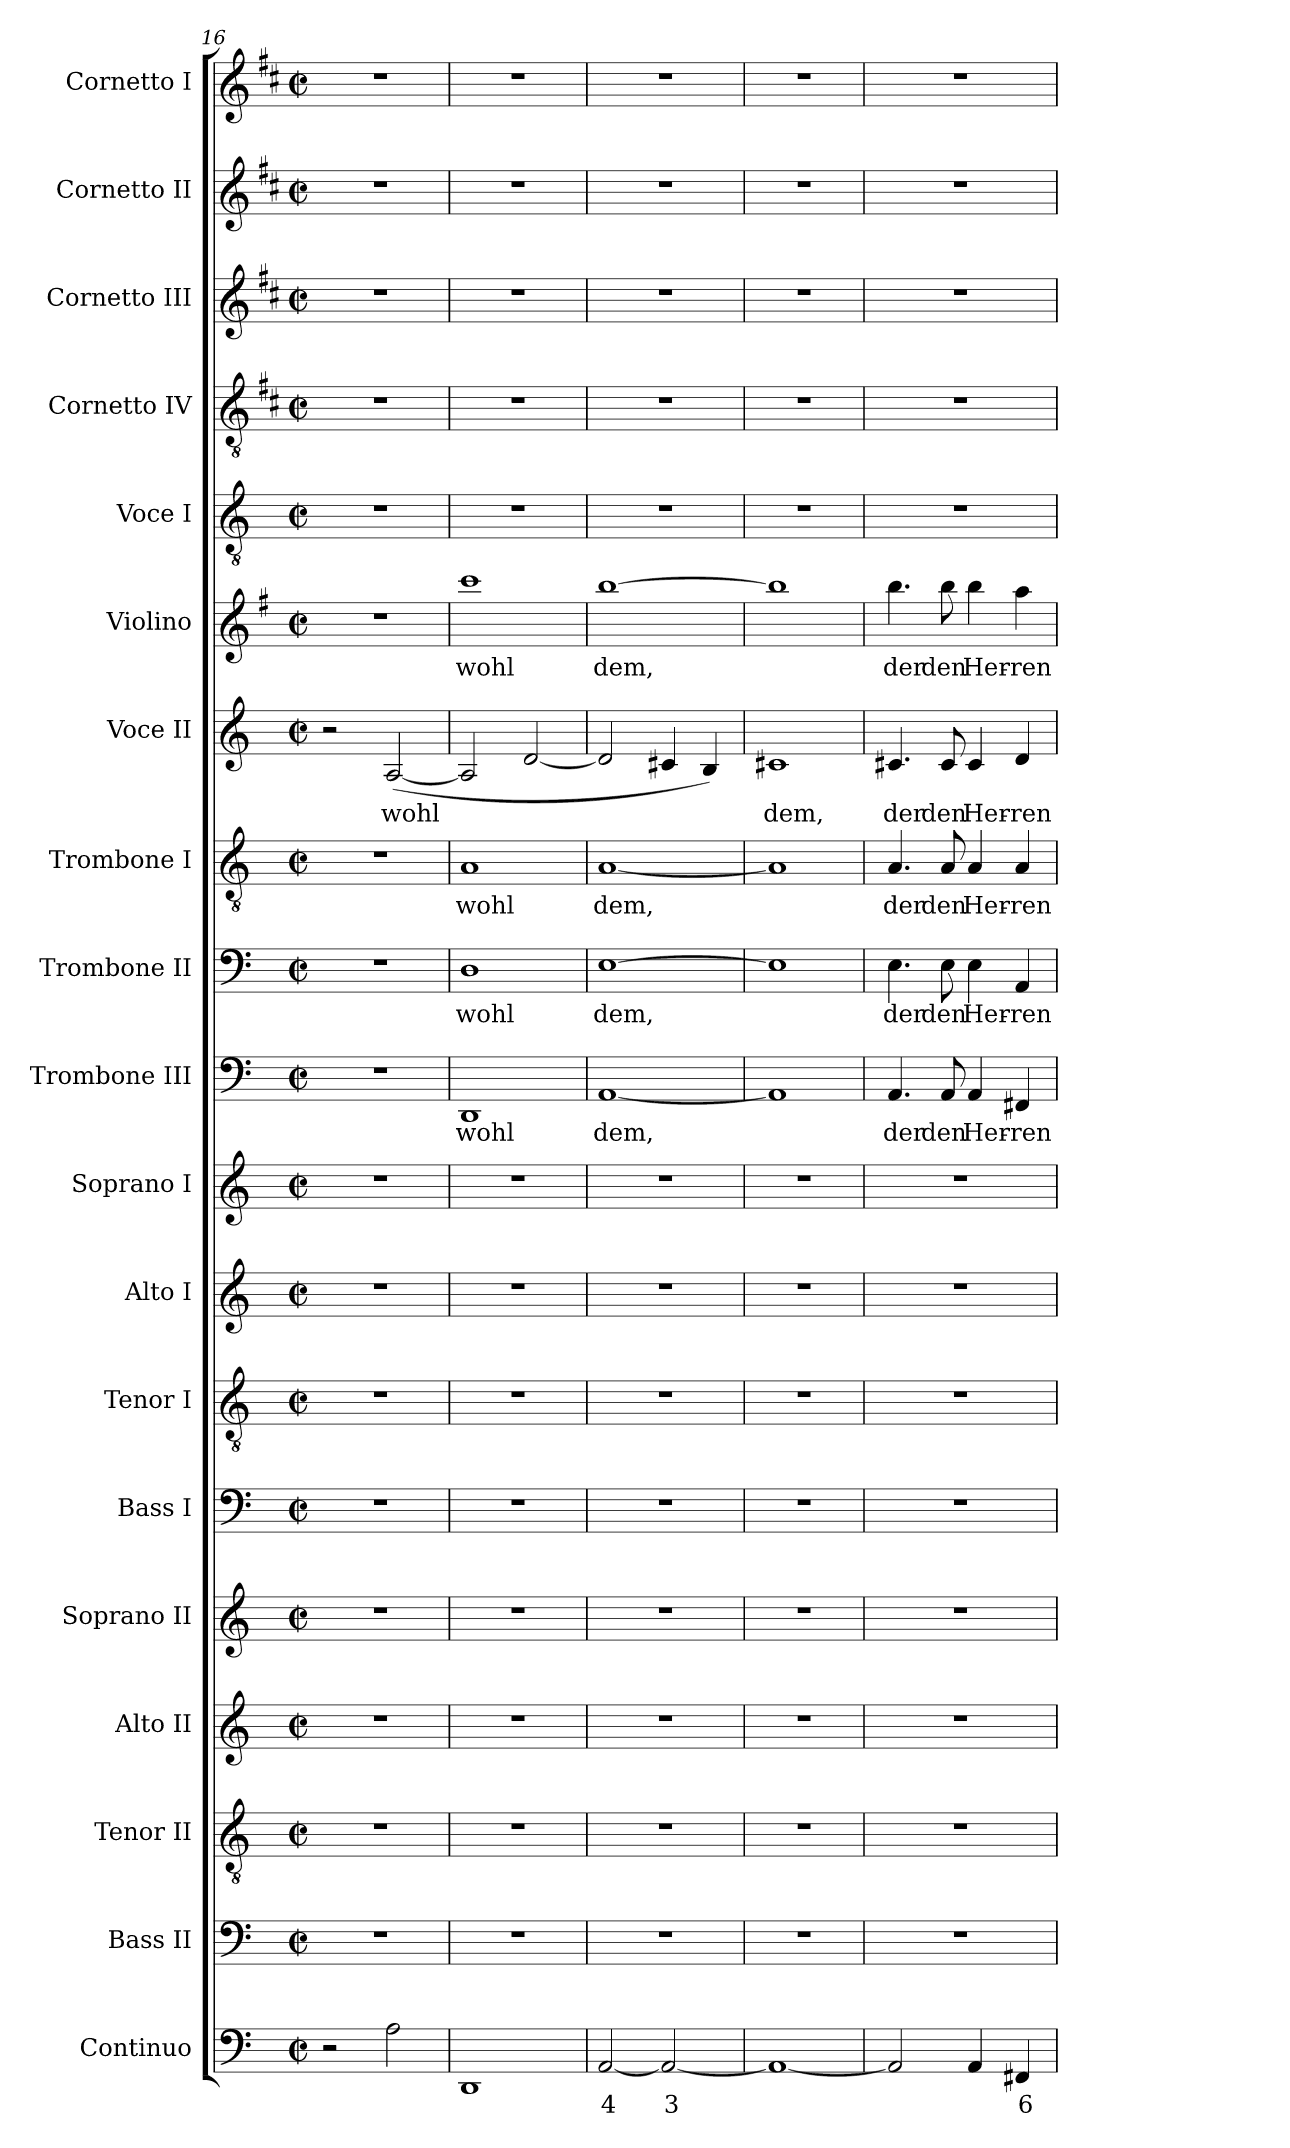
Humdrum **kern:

**kern	**text	**kern	**kern	**kern	**kern	**kern	**kern	**kern	**kern	**kern	**text	**kern	**text	**kern	**text	**kern	**text	**kern	**text	**kern	**kern	**kern	**kern	**kern
*part19	*part19	*part18	*part17	*part16	*part15	*part14	*part13	*part12	*part11	*part10	*part10	*part9	*part9	*part8	*part8	*part7	*part7	*part6	*part6	*part5	*part4	*part3	*part2	*part1
*staff19	*staff19	*staff18	*staff17	*staff16	*staff15	*staff14	*staff13	*staff12	*staff11	*staff10	*staff10	*staff9	*staff9	*staff8	*staff8	*staff7	*staff7	*staff6	*staff6	*staff5	*staff4	*staff3	*staff2	*staff1
*I"Continuo	*	*I"Bass II	*I"Tenor II	*I"Alto II	*I"Soprano II	*I"Bass I	*I"Tenor I	*I"Alto I	*I"Soprano I	*I"Trombone III	*	*I"Trombone II	*	*I"Trombone I	*	*I"Voce II	*	*I"Violino	*	*I"Voce I	*I"Cornetto IV	*I"Cornetto III	*I"Cornetto II	*I"Cornetto I
*	*	*I'B	*I'T	*I'A	*I'S	*I'B	*I'T	*I'A	*I'S	*	*	*I'T	*	*I'T	*	*	*	*	*	*	*	*	*	*
*clefF4	*	*clefF4	*clefGv2	*clefG2	*clefG2	*clefF4	*clefGv2	*clefG2	*clefG2	*clefF4	*	*clefF4	*	*clefGv2	*	*clefG2	*	*clefG2	*	*clefGv2	*clefGv2	*clefG2	*clefG2	*clefG2
*	*	*	*	*	*	*	*	*	*	*	*	*	*	*	*	*	*	*ITrd4c7	*	*	*ITrd1c2	*ITrd1c2	*ITrd1c2	*ITrd1c2
*k[]	*	*k[]	*k[]	*k[]	*k[]	*k[]	*k[]	*k[]	*k[]	*k[]	*	*k[]	*	*k[]	*	*k[]	*	*k[]	*	*k[]	*k[]	*k[]	*k[]	*k[]
*C:	*	*C:	*C:	*C:	*C:	*C:	*C:	*C:	*C:	*C:	*	*C:	*	*C:	*	*C:	*	*C:	*	*C:	*C:	*C:	*C:	*C:
*M2/2	*	*M2/2	*M2/2	*M2/2	*M2/2	*M2/2	*M2/2	*M2/2	*M2/2	*M2/2	*	*M2/2	*	*M2/2	*	*M2/2	*	*M2/2	*	*M2/2	*M2/2	*M2/2	*M2/2	*M2/2
*met(c|)	*	*met(c|)	*met(c|)	*met(c|)	*met(c|)	*met(c|)	*met(c|)	*met(c|)	*met(c|)	*met(c|)	*	*met(c|)	*	*met(c|)	*	*met(c|)	*	*met(c|)	*	*met(c|)	*met(c|)	*met(c|)	*met(c|)	*met(c|)
=16	=16	=16	=16	=16	=16	=16	=16	=16	=16	=16	=16	=16	=16	=16	=16	=16	=16	=16	=16	=16	=16	=16	=16	=16
2r	.	1r	1r	1r	1r	1r	1r	1r	1r	1r	.	1r	.	1r	.	2r	.	1r	.	1r	1r	1r	1r	1r
!	!	!	!	!	!	!	!	!	!	!	!	!	!	!	!	!	!LO:LY:b	!	!	!	!	!	!	!
2A	.	.	.	.	.	.	.	.	.	.	.	.	.	.	.	(<[2A	wohl	.	.	.	.	.	.	.
=17	=17	=17	=17	=17	=17	=17	=17	=17	=17	=17	=17	=17	=17	=17	=17	=17	=17	=17	=17	=17	=17	=17	=17	=17
!	!	!	!	!	!	!	!	!	!	!	!LO:LY:b	!	!LO:LY:b	!	!LO:LY:b	!	!	!	!LO:LY:b	!	!	!	!	!
1DD	.	1r	1r	1r	1r	1r	1r	1r	1r	1DD	wohl	1D	wohl	1A	wohl	2A]	.	1ff	wohl	1r	1r	1r	1r	1r
.	.	.	.	.	.	.	.	.	.	.	.	.	.	.	.	[2d	.	.	.	.	.	.	.	.
=18	=18	=18	=18	=18	=18	=18	=18	=18	=18	=18	=18	=18	=18	=18	=18	=18	=18	=18	=18	=18	=18	=18	=18	=18
!	!LO:LY:b	!	!	!	!	!	!	!	!	!	!LO:LY:b	!	!LO:LY:b	!	!LO:LY:b	!	!	!	!LO:LY:b	!	!	!	!	!
[2AA	4	1r	1r	1r	1r	1r	1r	1r	1r	[1AA	dem,	[1E	dem,	[1A	dem,	2d]	.	[1ee	dem,	1r	1r	1r	1r	1r
!	!LO:LY:b	!	!	!	!	!	!	!	!	!	!	!	!	!	!	!	!	!	!	!	!	!	!	!
2AA_	3	.	.	.	.	.	.	.	.	.	.	.	.	.	.	4c#X	.	.	.	.	.	.	.	.
.	.	.	.	.	.	.	.	.	.	.	.	.	.	.	.	4B)	.	.	.	.	.	.	.	.
=19	=19	=19	=19	=19	=19	=19	=19	=19	=19	=19	=19	=19	=19	=19	=19	=19	=19	=19	=19	=19	=19	=19	=19	=19
!	!	!	!	!	!	!	!	!	!	!	!	!	!	!	!	!	!LO:LY:b	!	!	!	!	!	!	!
1AA_	.	1r	1r	1r	1r	1r	1r	1r	1r	1AA]	.	1E]	.	1A]	.	1c#X	dem,	1ee]	.	1r	1r	1r	1r	1r
=20	=20	=20	=20	=20	=20	=20	=20	=20	=20	=20	=20	=20	=20	=20	=20	=20	=20	=20	=20	=20	=20	=20	=20	=20
!	!	!	!	!	!	!	!	!	!	!	!LO:LY:b	!	!LO:LY:b	!	!LO:LY:b	!	!LO:LY:b	!	!LO:LY:b	!	!	!	!	!
2AA]	.	1r	1r	1r	1r	1r	1r	1r	1r	4.AA	der	4.E	der	4.A	der	4.c#X	der	4.ee	der	1r	1r	1r	1r	1r
!	!	!	!	!	!	!	!	!	!	!	!LO:LY:b	!	!LO:LY:b	!	!LO:LY:b	!	!LO:LY:b	!	!LO:LY:b	!	!	!	!	!
.	.	.	.	.	.	.	.	.	.	8AA	den	8E	den	8A	den	8c#	den	8ee	den	.	.	.	.	.
!	!	!	!	!	!	!	!	!	!	!	!LO:LY:b	!	!LO:LY:b	!	!LO:LY:b	!	!LO:LY:b	!	!LO:LY:b	!	!	!	!	!
4AA	.	.	.	.	.	.	.	.	.	4AA	Her-	4E	Her-	4A	Her-	4c#	Her-	4ee	Her-	.	.	.	.	.
!	!LO:LY:b	!	!	!	!	!	!	!	!	!	!LO:LY:b	!	!LO:LY:b	!	!LO:LY:b	!	!LO:LY:b	!	!LO:LY:b	!	!	!	!	!
4FF#X	6	.	.	.	.	.	.	.	.	4FF#X	-ren	4AA	-ren	4A	-ren	4d	-ren	4dd	-ren	.	.	.	.	.
=	=	=	=	=	=	=	=	=	=	=	=	=	=	=	=	=	=	=	=	=	=	=	=	=
*-	*-	*-	*-	*-	*-	*-	*-	*-	*-	*-	*-	*-	*-	*-	*-	*-	*-	*-	*-	*-	*-	*-	*-	*-
